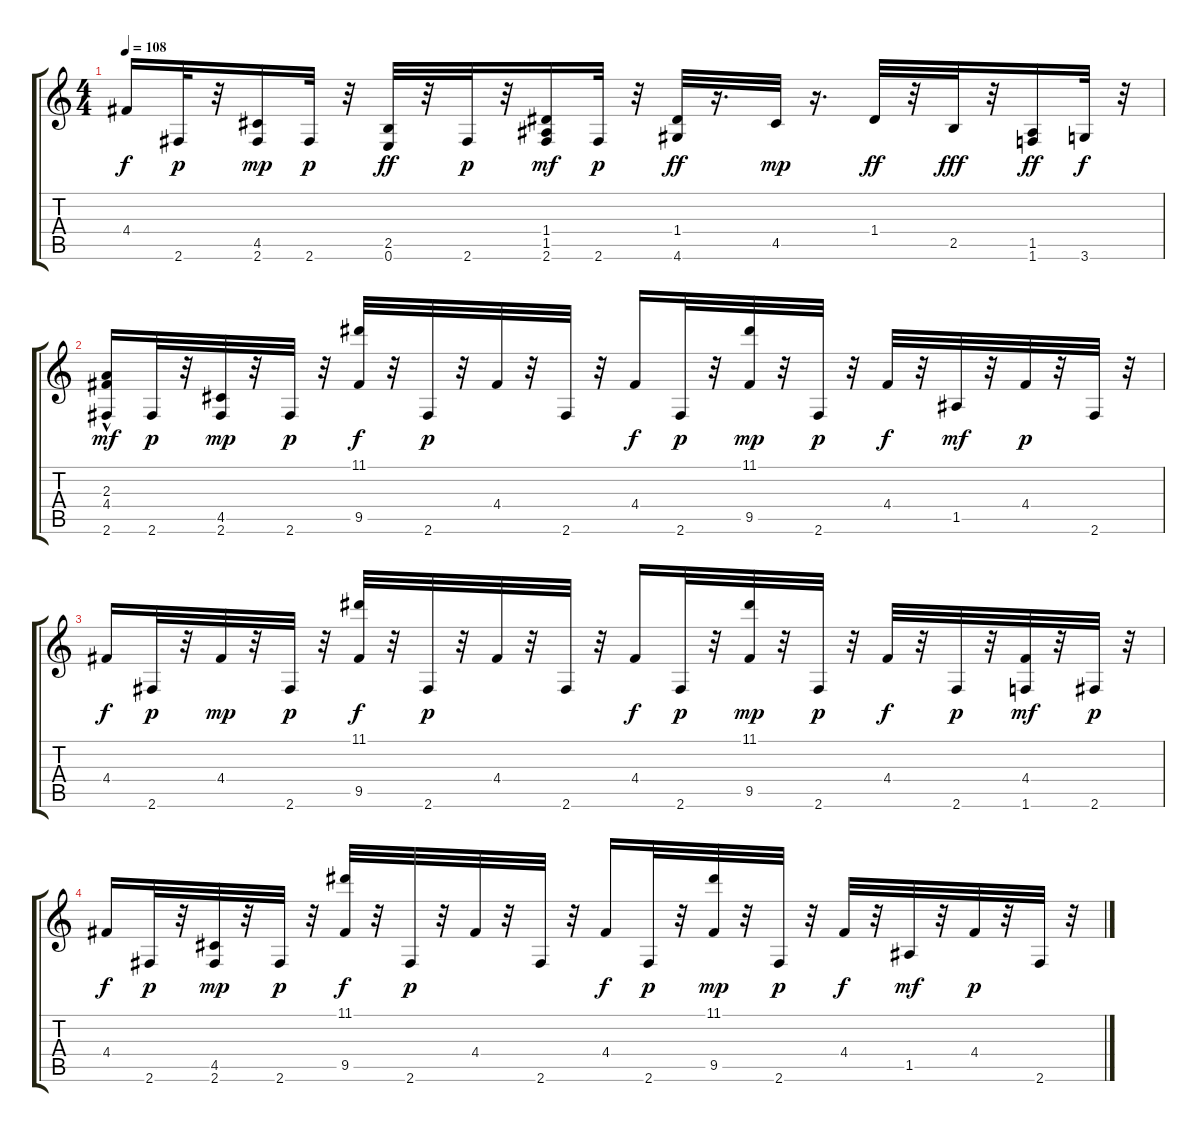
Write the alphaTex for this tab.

\track "" {instrument acousticguitarnylon}
\staff {score tabs}
\tuning (E4 B3 G3 D3 A2 E2) {hide}
\ts (4 4)
\tempo 108
\clef g2
\ks c
4.4.16{dy f} 2.6.32{dy p} r.32 (4.5 2.6).16{dy mp} 2.6.32{dy p} r.32 (2.5 0.6).32{dy ff} r.32 2.6.32{dy p} r.32 (1.4 1.5 2.6).16{dy mf} 2.6.32{dy p} r.32 (1.4 4.6).32{dy ff} r.16{d} 4.5.32{dy mp} r.16{d} 1.4.32{dy ff} r.32 2.5.32{dy fff} r.32 (1.5 1.6).16{dy ff} 3.6.32{dy f} r.32 |
(2.3{hac} 4.4 2.6).16{dy mf} 2.6.32{dy p} r.32 (4.5 2.6).32{dy mp} r.32 2.6.32{dy p} r.32 (11.1 9.5).32{dy f} r.32 2.6.32{dy p} r.32 4.4.32 r.32 2.6.32 r.32 4.4.16{dy f} 2.6.32{dy p} r.32 (11.1 9.5).32{dy mp} r.32 2.6.32{dy p} r.32 4.4.32{dy f} r.32 1.5.32{dy mf} r.32 4.4.32{dy p} r.32 2.6.32 r.32 |
4.4.16{dy f} 2.6.32{dy p} r.32 4.4.32{dy mp} r.32 2.6.32{dy p} r.32 (11.1 9.5).32{dy f} r.32 2.6.32{dy p} r.32 4.4.32 r.32 2.6.32 r.32 4.4.16{dy f} 2.6.32{dy p} r.32 (11.1 9.5).32{dy mp} r.32 2.6.32{dy p} r.32 4.4.32{dy f} r.32 2.6.32{dy p} r.32 (4.4 1.6).32{dy mf} r.32 2.6.32{dy p} r.32 |
4.4.16{dy f} 2.6.32{dy p} r.32 (4.5 2.6).32{dy mp} r.32 2.6.32{dy p} r.32 (11.1 9.5).32{dy f} r.32 2.6.32{dy p} r.32 4.4.32 r.32 2.6.32 r.32 4.4.16{dy f} 2.6.32{dy p} r.32 (11.1 9.5).32{dy mp} r.32 2.6.32{dy p} r.32 4.4.32{dy f} r.32 1.5.32{dy mf} r.32 4.4.32{dy p} r.32 2.6.32 r.32
